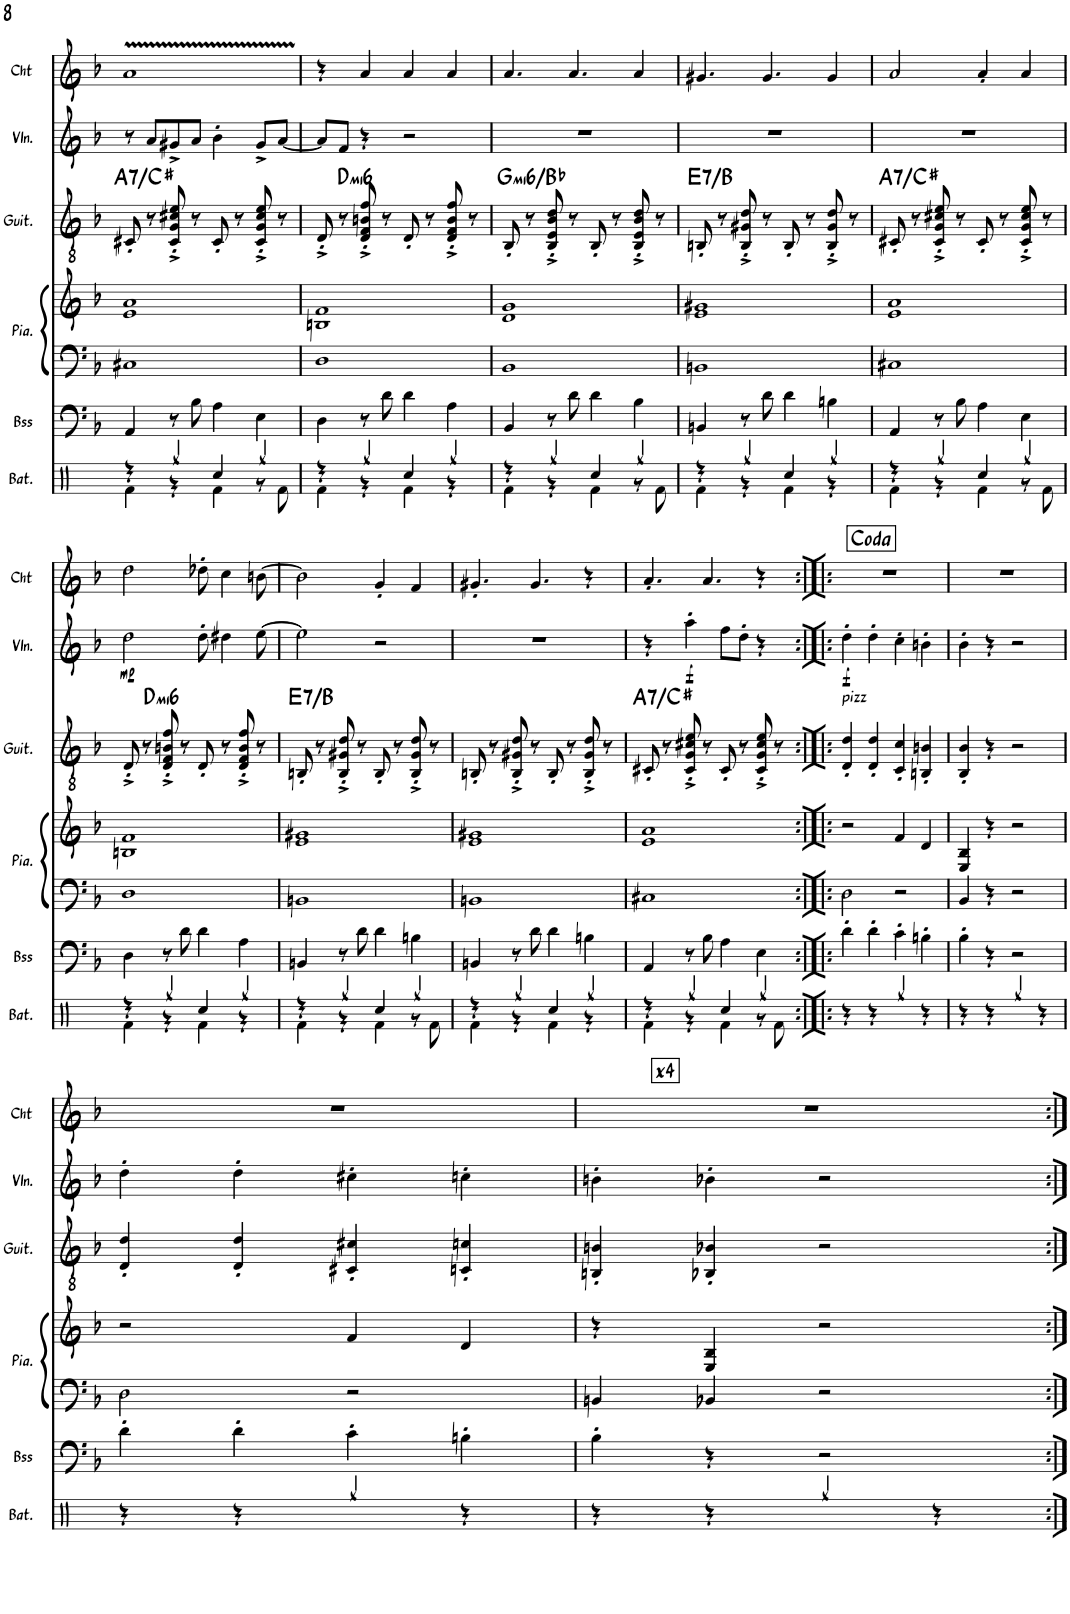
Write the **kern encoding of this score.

**kern	**kern	**kern	**kern	**kern	**harte	**kern	**dynam	**kern
*part6	*part5	*part4	*part4	*part3	*part3	*part2	*part2	*part1
*staff7	*staff6	*staff5	*staff4	*staff3	*	*staff2	*staff2	*staff1
*I"Batterie	*I"Basse	*I"Piano	*	*I"Guitare	*	*I"Violon	*	*I"Chant
*I'Bat.	*I'Bss	*I'Pia.	*	*I'Guit.	*	*I'Vln.	*	*I'Cht
!!LO:PB:g=z
*clefX	*clefF4	*clefF4	*clefG2	*clefGv2	*	*clefG2	*	*clefG2
*	*Trd7c12	*	*	*	*	*	*	*
*k[]	*k[b-]	*k[b-]	*k[b-]	*k[b-]	*	*k[b-]	*	*k[b-]
*M4/4	*M4/4	*M4/4	*M4/4	*M4/4	*	*M4/4	*	*M4/4
=103	=103	=103	=103	=103	=103	=103	=103	=103
*^	*	*	*	*	*	*	*	*
!	!	!	!	!	!	!LO:H:kt=7	!	!	!
4r	4Rf\	4AA/	1C#X	1e 1a	8C#X'/	A:7/3	8r	.	1a
.	.	.	.	.	8r	.	8a/L	.	.
4Rgg/	4r	8r	.	.	8C#/'^ 8G/'^ 8c#X/'^ 8e/'^	.	8g#X^/	.	.
.	.	8B-\	.	.	8r	.	8a/J	.	.
4Rcc/	4Rf\	4A\	.	.	8C#'/	.	4b-'\	.	.
.	.	.	.	.	8r	.	.	.	.
4Rgg/	8r	4E\	.	.	8C#/'^ 8G/'^ 8c#/'^ 8e/'^	.	8g#^/L	.	.
.	8Rf\	.	.	.	8r	.	[8a/J	.	.
=104	=104	=104	=104	=104	=104	=104	=104	=104	=104
!	!	!	!	!	!	!LO:H:kt=mi6	!	!	!
4r	4Rf\	4D\	1D	1Bn 1f	8D'^/	D:min6	8a/L]	.	4r
.	.	.	.	.	8r	.	8f/J	.	.
4Rgg/	4r	8r	.	.	8D/'^ 8F/'^ 8Bn/'^ 8f/'^	.	4r	.	4a/
.	.	8d\	.	.	8r	.	.	.	.
4Rcc/	4Rf\	4d\	.	.	8D'/	.	2r	.	4a/
.	.	.	.	.	8r	.	.	.	.
4Rgg/	4r	4A\	.	.	8D/'^ 8F/'^ 8B/'^ 8f/'^	.	.	.	4a/
.	.	.	.	.	8r	.	.	.	.
=105	=105	=105	=105	=105	=105	=105	=105	=105	=105
!	!	!	!	!	!	!LO:H:kt=mi6	!	!	!
4r	4Rf\	4BB-/	1BB-	1d 1g	8BB-'/	G:min6/b3	1r	.	4.a/
.	.	.	.	.	8r	.	.	.	.
4Rgg/	4r	8r	.	.	8BB-/'^ 8E/'^ 8B-/'^ 8d/'^	.	.	.	.
.	.	8d\	.	.	8r	.	.	.	4.a/
4Rcc/	4Rf\	4d\	.	.	8BB-'/	.	.	.	.
.	.	.	.	.	8r	.	.	.	.
4Rgg/	8r	4B-\	.	.	8BB-/'^ 8E/'^ 8B-/'^ 8d/'^	.	.	.	4a/
.	8Rf\	.	.	.	8r	.	.	.	.
=106	=106	=106	=106	=106	=106	=106	=106	=106	=106
!	!	!	!	!	!	!LO:H:kt=7	!	!	!
4r	4Rf\	4BBn/	1BBn	1e 1g#X	8BBn'/	E:7/5	1r	.	4.g#X/
.	.	.	.	.	8r	.	.	.	.
4Rgg/	4r	8r	.	.	8BB/'^ 8G#X/'^ 8d/'^	.	.	.	.
.	.	8d\	.	.	8r	.	.	.	4.g#/
4Rcc/	4Rf\	4d\	.	.	8BB'/	.	.	.	.
.	.	.	.	.	8r	.	.	.	.
4Rgg/	4r	4Bn\	.	.	8BB/'^ 8G#/'^ 8d/'^	.	.	.	4g#/
.	.	.	.	.	8r	.	.	.	.
=107	=107	=107	=107	=107	=107	=107	=107	=107	=107
!	!	!	!	!	!	!LO:H:kt=7	!	!	!
4r	4Rf\	4AA/	1C#X	1e 1a	8C#X'/	A:7/3	1r	.	2a/
.	.	.	.	.	8r	.	.	.	.
4Rgg/	4r	8r	.	.	8C#/'^ 8G/'^ 8c#X/'^ 8e/'^	.	.	.	.
.	.	8B-\	.	.	8r	.	.	.	.
4Rcc/	4Rf\	4A\	.	.	8C#'/	.	.	.	4a'/
.	.	.	.	.	8r	.	.	.	.
4Rgg/	8r	4E\	.	.	8C#/'^ 8G/'^ 8c#/'^ 8e/'^	.	.	.	4a/
.	8Rf\	.	.	.	8r	.	.	.	.
!!LO:LB:g=z
=108	=108	=108	=108	=108	=108	=108	=108	=108	=108
!	!	!	!	!	!	!LO:H:kt=mi6	!	!LO:DY:b	!
4r	4Rf\	4D\	1D	1Bn 1f	8D'^/	D:min6	2dd\	mp	2dd\
.	.	.	.	.	8r	.	.	.	.
4Rgg/	4r	8r	.	.	8D/'^ 8F/'^ 8Bn/'^ 8f/'^	.	.	.	.
.	.	8d\	.	.	8r	.	.	.	.
4Rcc/	4Rf\	4d\	.	.	8D'/	.	8dd'\	.	8dd-X'\
.	.	.	.	.	8r	.	4dd#X\	.	4cc\
4Rgg/	4r	4A\	.	.	8D/'^ 8F/'^ 8B/'^ 8f/'^	.	.	.	.
.	.	.	.	.	8r	.	[8ee\	.	[8bn\
=109	=109	=109	=109	=109	=109	=109	=109	=109	=109
!	!	!	!	!	!	!LO:H:kt=7	!	!	!
4r	4Rf\	4BBn/	1BBn	1e 1g#X	8BBn'/	E:7/5	2ee\]	.	2b\]
.	.	.	.	.	8r	.	.	.	.
4Rgg/	4r	8r	.	.	8BB/'^ 8G#X/'^ 8d/'^	.	.	.	.
.	.	8d\	.	.	8r	.	.	.	.
4Rcc/	4Rf\	4d\	.	.	8BB'/	.	2r	.	4g'/
.	.	.	.	.	8r	.	.	.	.
4Rgg/	8r	4Bn\	.	.	8BB/'^ 8G#/'^ 8d/'^	.	.	.	4f/
.	8Rf\	.	.	.	8r	.	.	.	.
=110	=110	=110	=110	=110	=110	=110	=110	=110	=110
4r	4Rf\	4BBn/	1BBn	1e 1g#X	8BBn'/	.	1r	.	4.g#X'/
.	.	.	.	.	8r	.	.	.	.
4Rgg/	4r	8r	.	.	8BB/'^ 8G#X/'^ 8d/'^	.	.	.	.
.	.	8d\	.	.	8r	.	.	.	4.g#/
4Rcc/	4Rf\	4d\	.	.	8BB'/	.	.	.	.
.	.	.	.	.	8r	.	.	.	.
4Rgg/	4r	4Bn\	.	.	8BB/'^ 8G#/'^ 8d/'^	.	.	.	4r
.	.	.	.	.	8r	.	.	.	.
=111	=111	=111	=111	=111	=111	=111	=111	=111	=111
!	!	!	!	!	!	!LO:H:kt=7	!	!	!
4r	4Rf\	4AA/	1C#X	1e 1a	8C#X'/	A:7/3	4r	.	4.a'/
.	.	.	.	.	8r	.	.	.	.
!	!	!	!	!	!	!	!	!LO:DY:b	!
4Rgg/	4r	8r	.	.	8C#/'^ 8G/'^ 8c#X/'^ 8e/'^	.	4aa'\	f	.
.	.	8B-\	.	.	8r	.	.	.	4.a/
4Rcc/	4Rf\	4A\	.	.	8C#'/	.	8ff\L	.	.
.	.	.	.	.	8r	.	8dd'\J	.	.
4Rgg/	8r	4E\	.	.	8C#/'^ 8G/'^ 8c#/'^ 8e/'^	.	4r	.	4r
.	8Rf\	.	.	.	8r	.	.	.	.
!!LO:REH:place=s1:a:B:rj:fs=14:t=Coda
=112:|!|:	=112:|!|:	=112:|!|:	=112:|!|:	=112:|!|:	=112:|!|:	=112:|!|:	=112:|!|:	=112:|!|:	=112:|!|:
!	!	!	!	!	!	!	!LO:TX:b:t=pizz	!	!
!	!	!	!	!	!	!	!	!LO:DY:b	!
*v	*v	*	*	*	*	*	*	*	*
4r	4d'\	2D\	2r	4D/' 4d/'	.	4dd'\	f	1r
4r	4d'\	.	.	4D/' 4d/'	.	4dd'\	.	.
4Rgg/	4c'\	2r	4f/	4C/' 4c/'	.	4cc'\	.	.
4r	4Bn'\	.	4d/	4BBn/' 4Bn/'	.	4bn'\	.	.
=113	=113	=113	=113	=113	=113	=113	=113	=113
4r	4B-'\	4BB-/	4E/ 4B-/	4BB-/' 4B-/'	.	4b-'\	.	1r
4r	4r	4r	4r	4r	.	4r	.	.
4Rgg/	2r	2r	2r	2r	.	2r	.	.
4r	.	.	.	.	.	.	.	.
!!LO:LB:g=z
=114	=114	=114	=114	=114	=114	=114	=114	=114
4r	4d'\	2D\	2r	4D/' 4d/'	.	4dd'\	.	1r
4r	4d'\	.	.	4D/' 4d/'	.	4dd'\	.	.
4Rgg/	4c'\	2r	4f/	4C#X/' 4c#X/'	.	4cc#X'\	.	.
4r	4Bn'\	.	4d/	4Cn/' 4cn/'	.	4ccn'\	.	.
!!LO:REH:place=s1:a:B:rj:fs=14:t=x4
=115	=115	=115	=115	=115	=115	=115	=115	=115
4r	4B-'\	4BBn/	4r	4BBn/' 4Bn/'	.	4bn'\	.	1r
4r	4r	4BB-X/	4E/ 4B-/	4BB-X/' 4B-X/'	.	4b-X'\	.	.
4Rgg/	2r	2r	2r	2r	.	2r	.	.
4r	.	.	.	.	.	.	.	.
=:|!	=:|!	=:|!	=:|!	=:|!	=:|!	=:|!	=:|!	=:|!
*-	*-	*-	*-	*-	*-	*-	*-	*-
